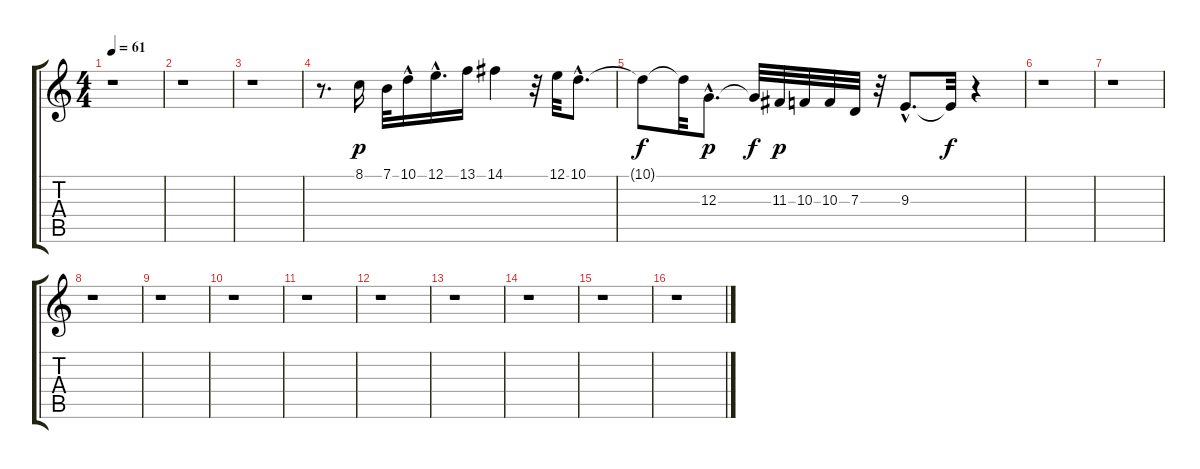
\track "" {instrument lead3calliope}
\staff {score tabs}
\tuning (E4 B3 G3 D3 A2 E2) {hide}
\ts (4 4)
\tempo 61
\clef g2
\ks c
r.1{dy p instrument lead3calliope} |
r.1 |
r.1 |
r.8{d} 8.1.16 7.1.32 10.1{hac}.16 12.1{hac}.16{d} 13.1.16 14.1.4 r.32 12.1.32 10.1{hac}.8{d} |
10.1{t}.8{dy f} 10.1{t}.32 12.3{hac}.8{d dy p} 12.3{t}.32{dy f} 11.3.32{dy p} 10.3.32 10.3.32 7.3.32 r.32 9.3{hac}.8{d} 9.3{t}.32{dy f} r.4 |
r.1 |
r.1 |
r.1 |
r.1 |
r.1 |
r.1 |
r.1 |
r.1 |
r.1 |
r.1 |
r.1
